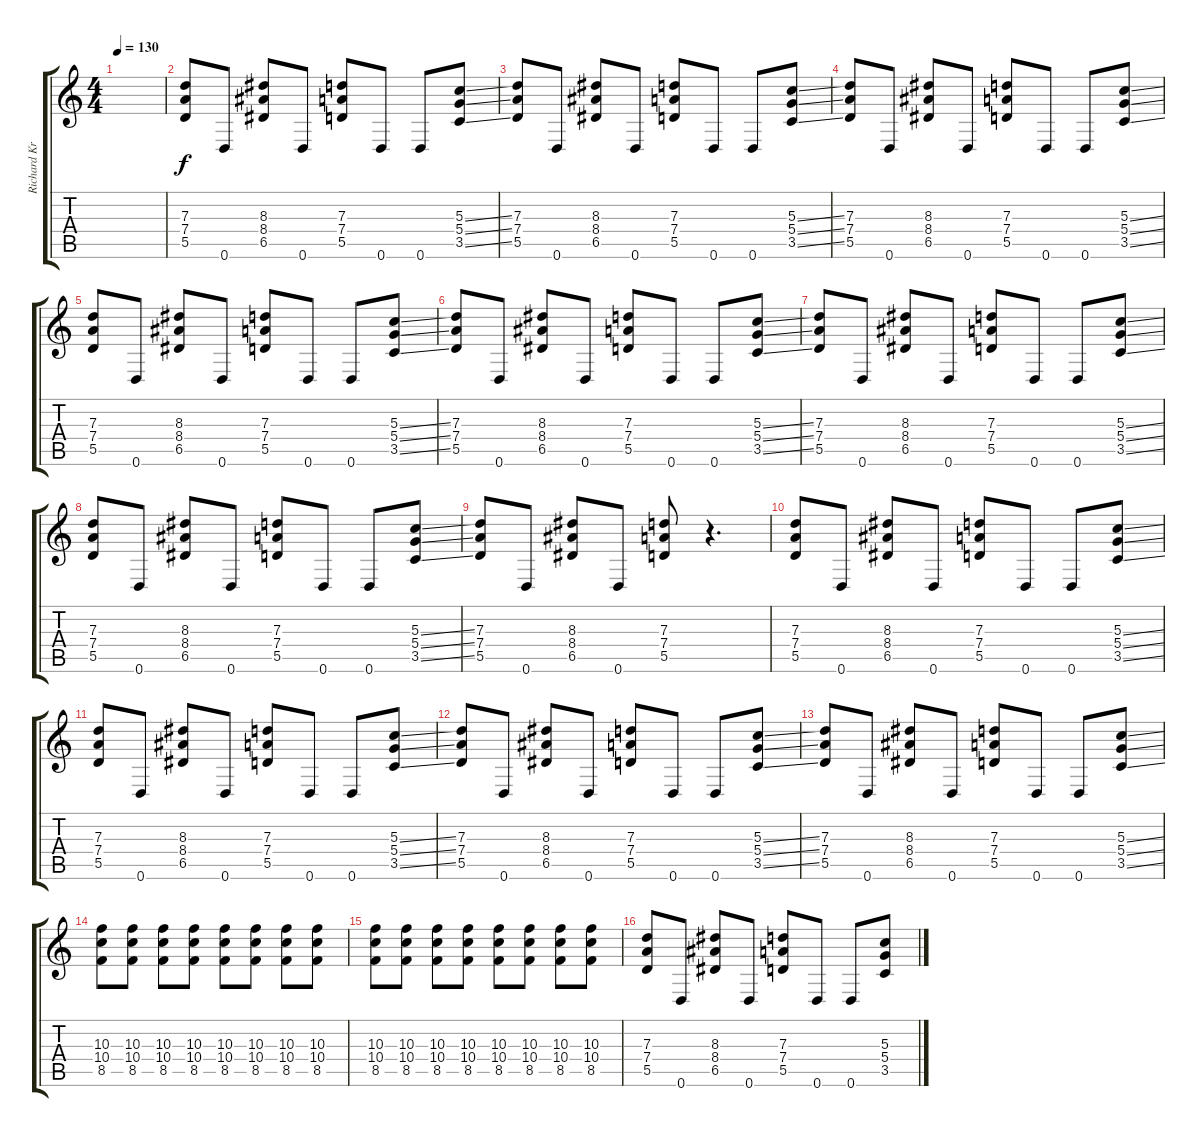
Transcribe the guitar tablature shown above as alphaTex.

\track ("Richard Kruspe" "Richard Kr") {instrument distortionguitar}
\staff {score tabs}
\tuning (E4 B3 G3 D3 A2 D2) {hide}
\ts (4 4)
\tempo 130
\clef g2
\ks c
|
(7.3 7.4 5.5).8 0.6.8 (8.3 8.4 6.5).8 0.6.8 (7.3 7.4 5.5).8 0.6.8 0.6.8 (5.3{ss} 5.4{ss} 3.5{ss}).8 |
(7.3 7.4 5.5).8 0.6.8 (8.3 8.4 6.5).8 0.6.8 (7.3 7.4 5.5).8 0.6.8 0.6.8 (5.3{ss} 5.4{ss} 3.5{ss}).8 |
(7.3 7.4 5.5).8 0.6.8 (8.3 8.4 6.5).8 0.6.8 (7.3 7.4 5.5).8 0.6.8 0.6.8 (5.3{ss} 5.4{ss} 3.5{ss}).8 |
(7.3 7.4 5.5).8 0.6.8 (8.3 8.4 6.5).8 0.6.8 (7.3 7.4 5.5).8 0.6.8 0.6.8 (5.3{ss} 5.4{ss} 3.5{ss}).8 |
(7.3 7.4 5.5).8 0.6.8 (8.3 8.4 6.5).8 0.6.8 (7.3 7.4 5.5).8 0.6.8 0.6.8 (5.3{ss} 5.4{ss} 3.5{ss}).8 |
(7.3 7.4 5.5).8 0.6.8 (8.3 8.4 6.5).8 0.6.8 (7.3 7.4 5.5).8 0.6.8 0.6.8 (5.3{ss} 5.4{ss} 3.5{ss}).8 |
(7.3 7.4 5.5).8 0.6.8 (8.3 8.4 6.5).8 0.6.8 (7.3 7.4 5.5).8 0.6.8 0.6.8 (5.3{ss} 5.4{ss} 3.5{ss}).8 |
(7.3 7.4 5.5).8 0.6.8 (8.3 8.4 6.5).8 0.6.8 (7.3 7.4 5.5).8 r.4{d} |
(7.3 7.4 5.5).8 0.6.8 (8.3 8.4 6.5).8 0.6.8 (7.3 7.4 5.5).8 0.6.8 0.6.8 (5.3{ss} 5.4{ss} 3.5{ss}).8 |
(7.3 7.4 5.5).8 0.6.8 (8.3 8.4 6.5).8 0.6.8 (7.3 7.4 5.5).8 0.6.8 0.6.8 (5.3{ss} 5.4{ss} 3.5{ss}).8 |
(7.3 7.4 5.5).8 0.6.8 (8.3 8.4 6.5).8 0.6.8 (7.3 7.4 5.5).8 0.6.8 0.6.8 (5.3{ss} 5.4{ss} 3.5{ss}).8 |
(7.3 7.4 5.5).8 0.6.8 (8.3 8.4 6.5).8 0.6.8 (7.3 7.4 5.5).8 0.6.8 0.6.8 (5.3{ss} 5.4{ss} 3.5{ss}).8 |
(10.3 10.4 8.5).8 (10.3 10.4 8.5).8 (10.3 10.4 8.5).8 (10.3 10.4 8.5).8 (10.3 10.4 8.5).8 (10.3 10.4 8.5).8 (10.3 10.4 8.5).8 (10.3 10.4 8.5).8 |
(10.3 10.4 8.5).8 (10.3 10.4 8.5).8 (10.3 10.4 8.5).8 (10.3 10.4 8.5).8 (10.3 10.4 8.5).8 (10.3 10.4 8.5).8 (10.3 10.4 8.5).8 (10.3 10.4 8.5).8 |
(7.3 7.4 5.5).8 0.6.8 (8.3 8.4 6.5).8 0.6.8 (7.3 7.4 5.5).8 0.6.8 0.6.8 (5.3{ss} 5.4{ss} 3.5{ss}).8
